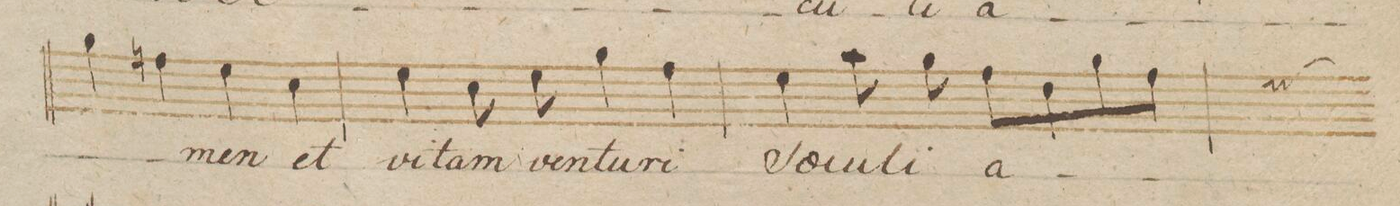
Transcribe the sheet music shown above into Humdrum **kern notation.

**kern	**text	**dynam
*I"Alto.	*	*
*clefC3	*	*
*k[b-]	*	*
*met(c)	*	*
*M4/4	*	*
4a\	.	.
4gn\	.	.
4f\	-men	.
4d\	et	.
=241	=241	=241
4f\	vi-	.
8d\	-tam	.
8f\	ven-	.
4a\	-tu-	.
4g\	-ri	.
=242	=242	=242
4f\	Sae-	.
8b-\	-cu-	.
8a\	-li	.
8g\L	a-	.
8e\	.	.
8a\	.	.
8g\J	.	.
*custos:f	*	*
=243	=243	=243
*-	*-	*-
